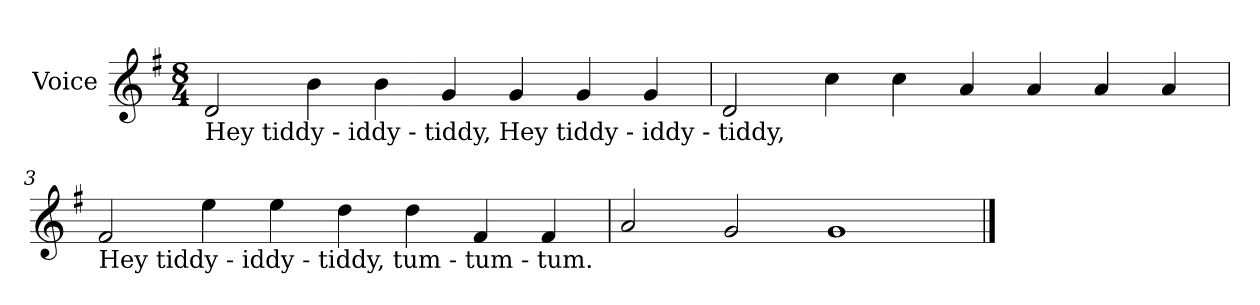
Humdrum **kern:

**kern
*part1
*staff1
*I"Voice
*I'Vo.
*clefG2
*k[f#]
*M8/4
=1
!LO:TX:b:t=Hey              tiddy       -     iddy      -       tiddy,          Hey             tiddy       -     iddy      -       tiddy,
2d/
4b\
4b\
4g/
4g/
4g/
4g/
=2
2d/
4cc\
4cc\
4a/
4a/
4a/
4a/
!!LO:LB:g=z
=3
!LO:TX:b:t=Hey                    tiddy          -            iddy            -            tiddy,                  tum    -    tum    -    tum.
2f#/
4ee\
4ee\
4dd\
4dd\
4f#/
4f#/
=4
2a/
2g/
1g
==
*-
